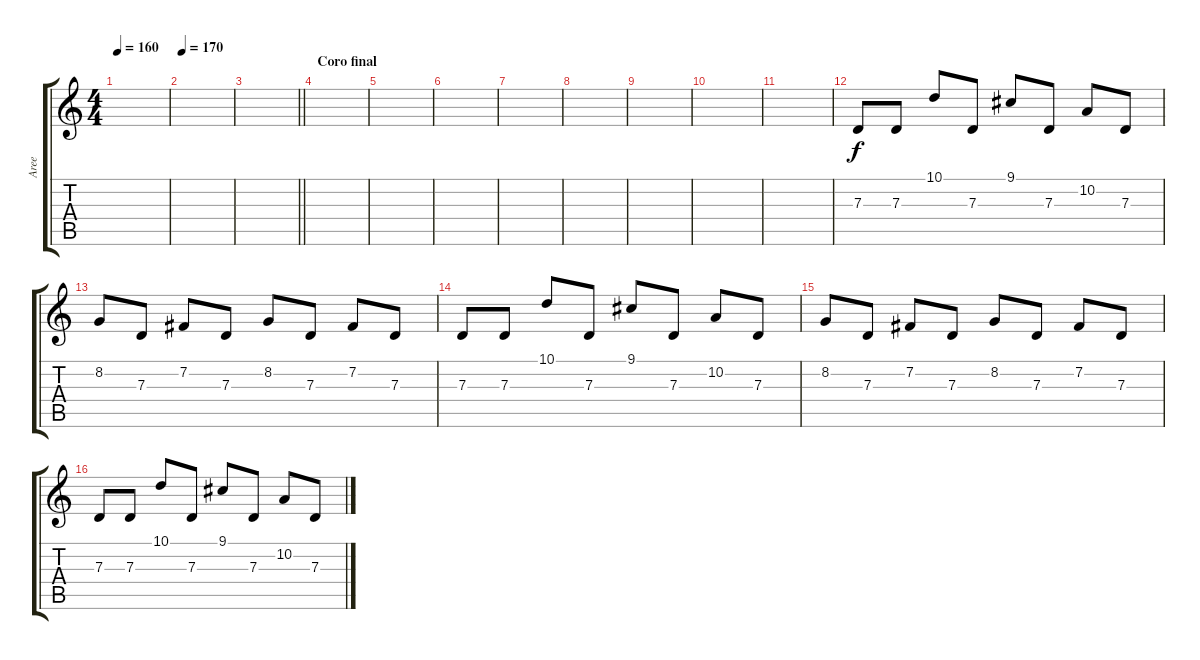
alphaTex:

\track ("Aree" "Aree") {instrument violin}
\staff {score tabs}
\tuning (E4 B3 G3 D3 A2 D2) {hide}
\ts (4 4)
\tempo 160
\clef g2
\ks c
|
\tempo 170
|
\barLineRight lightlight
|
\section ("" "Coro final")
|
|
|
|
|
|
|
|
7.3.8 7.3.8 10.1.8 7.3.8 9.1.8 7.3.8 10.2.8 7.3.8 |
8.2.8 7.3.8 7.2.8 7.3.8 8.2.8 7.3.8 7.2.8 7.3.8 |
7.3.8 7.3.8 10.1.8 7.3.8 9.1.8 7.3.8 10.2.8 7.3.8 |
8.2.8 7.3.8 7.2.8 7.3.8 8.2.8 7.3.8 7.2.8 7.3.8 |
7.3.8 7.3.8 10.1.8 7.3.8 9.1.8 7.3.8 10.2.8 7.3.8
